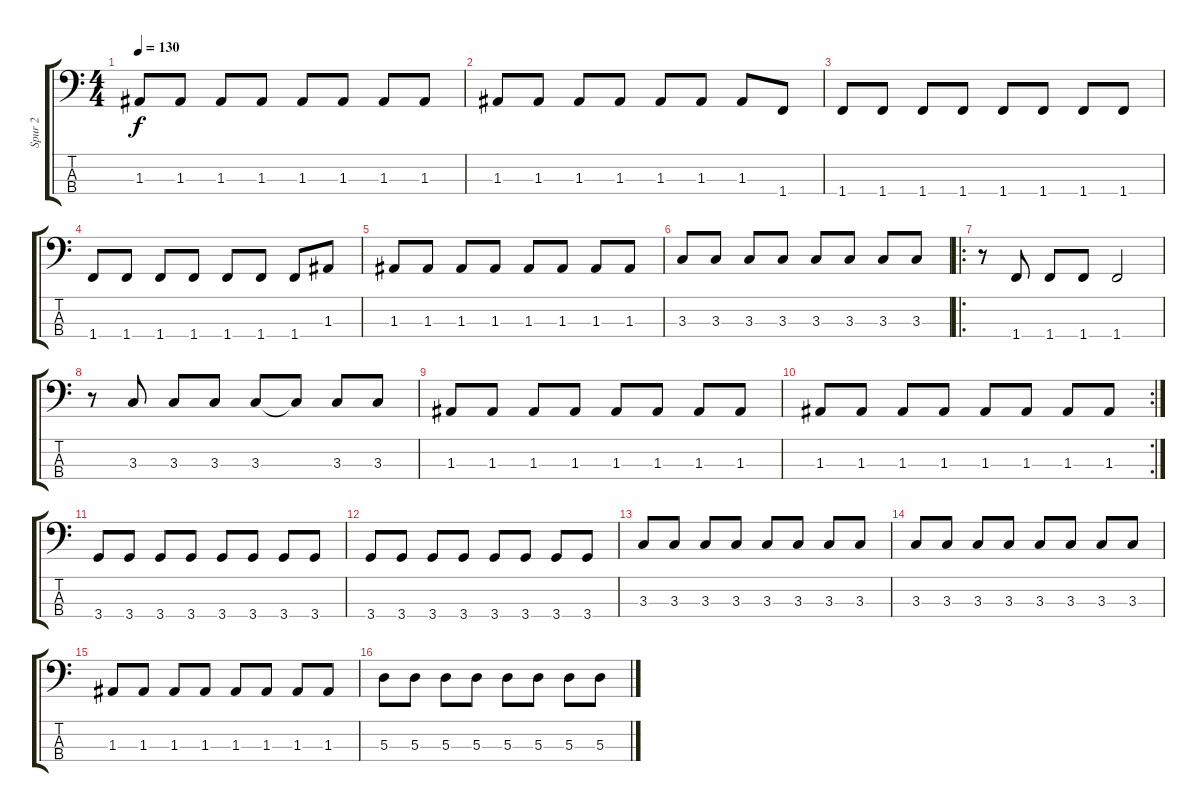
\track ("Spur 2" "Spur 2") {instrument electricbasspick}
\staff {score tabs}
\tuning (G2 D2 A1 E1) {hide}
\ts (4 4)
\tempo 130
\clef f4
\ks c
1.3.8{dy f} 1.3.8 1.3.8 1.3.8 1.3.8 1.3.8 1.3.8 1.3.8 |
1.3.8 1.3.8 1.3.8 1.3.8 1.3.8 1.3.8 1.3.8 1.4.8 |
1.4.8 1.4.8 1.4.8 1.4.8 1.4.8 1.4.8 1.4.8 1.4.8 |
1.4.8 1.4.8 1.4.8 1.4.8 1.4.8 1.4.8 1.4.8 1.3.8 |
1.3.8 1.3.8 1.3.8 1.3.8 1.3.8 1.3.8 1.3.8 1.3.8 |
3.3.8 3.3.8 3.3.8 3.3.8 3.3.8 3.3.8 3.3.8 3.3.8 |
\ro
r.8 1.4.8 1.4.8 1.4.8 1.4.2 |
r.8 3.3.8 3.3.8 3.3.8 3.3.8 3.3{t}.8 3.3.8 3.3.8 |
1.3.8 1.3.8 1.3.8 1.3.8 1.3.8 1.3.8 1.3.8 1.3.8 |
\rc 2
1.3.8 1.3.8 1.3.8 1.3.8 1.3.8 1.3.8 1.3.8 1.3.8 |
3.4.8 3.4.8 3.4.8 3.4.8 3.4.8 3.4.8 3.4.8 3.4.8 |
3.4.8 3.4.8 3.4.8 3.4.8 3.4.8 3.4.8 3.4.8 3.4.8 |
3.3.8 3.3.8 3.3.8 3.3.8 3.3.8 3.3.8 3.3.8 3.3.8 |
3.3.8 3.3.8 3.3.8 3.3.8 3.3.8 3.3.8 3.3.8 3.3.8 |
1.3.8 1.3.8 1.3.8 1.3.8 1.3.8 1.3.8 1.3.8 1.3.8 |
5.3.8 5.3.8 5.3.8 5.3.8 5.3.8 5.3.8 5.3.8 5.3.8
